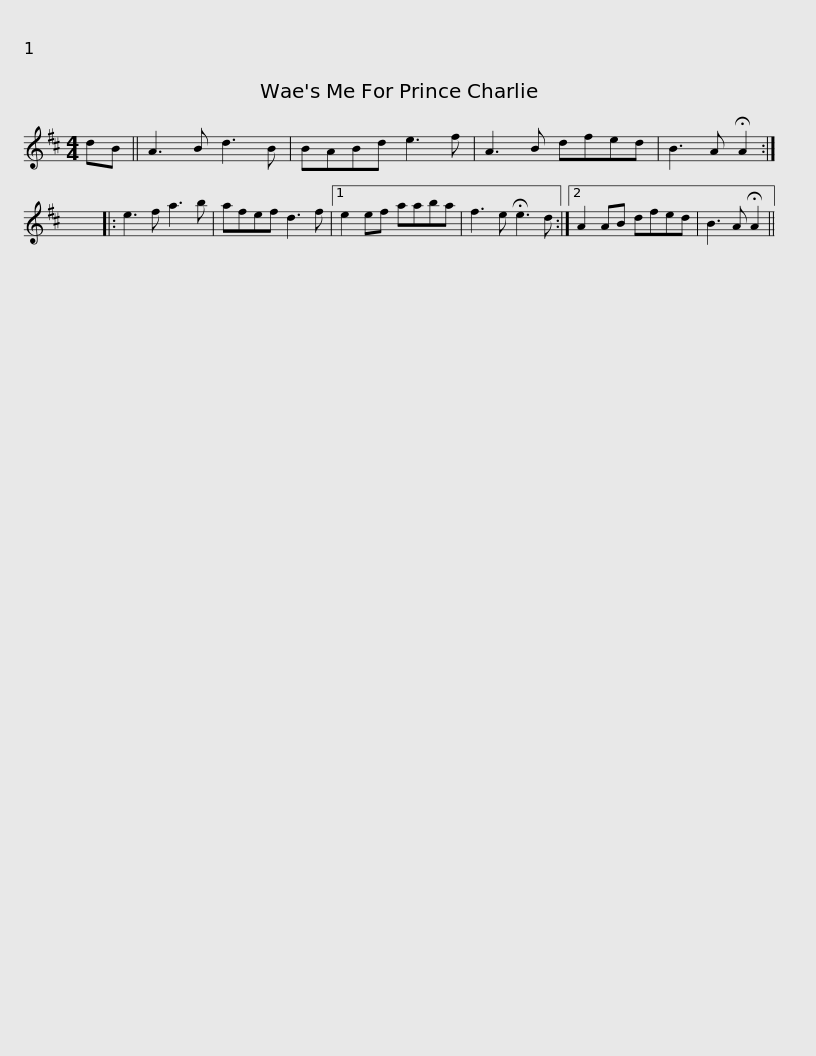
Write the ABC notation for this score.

X:1
L:1/8
M:4/4
I:linebreak $
K:D
V:1 treble
V:1
 dB || A3 B d3 B | BABd e3 f | A3 B dfed | B3 A !fermata!A2 :| %5
 x8 |: e3 f a3 b | afef d3 f |1$ e2 ef aaba | f3 e !fermata!e3 d :|2 %10
 A2 AB dfed | B3 A !fermata!A2 || %12
